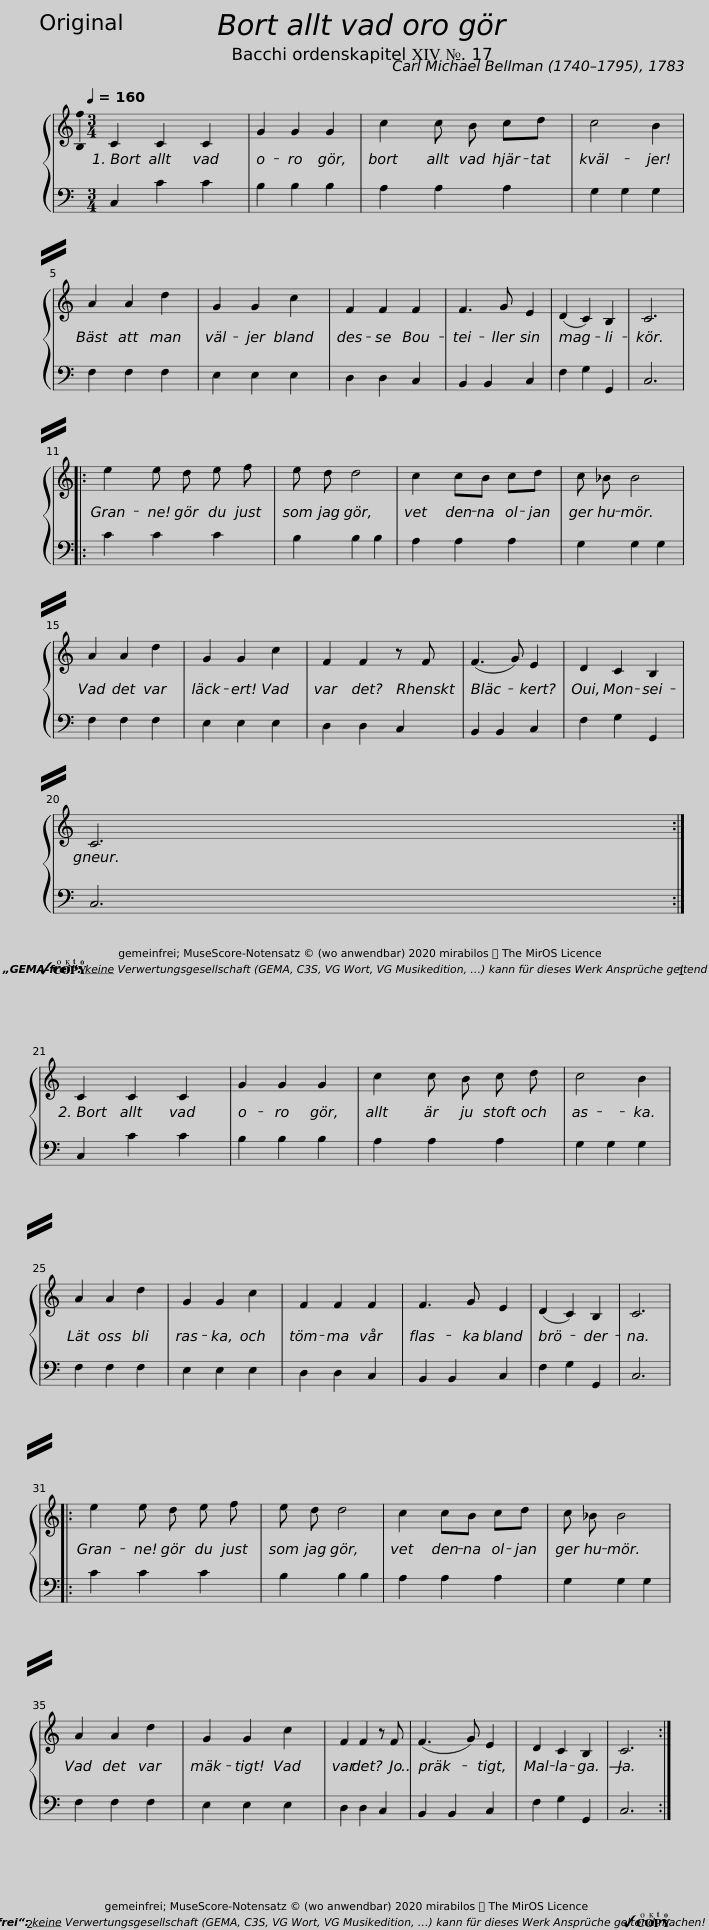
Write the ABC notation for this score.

X:1
%%score { 1 | 2 }
L:1/8
Q:1/4=160
M:3/4
I:linebreak $
K:C
V:1 treble
V:2 bass
V:1
 C2 C2 C2 | G2 G2 G2 | c2 c B cd | c4 B2 |$ A2 A2 d2 | %5
 G2 G2 c2 | F2 F2 F2 | F3 G E2 | (D2 C2) B,2 | C6 |:$ %10
 e2 e d e f | e d d4 | c2 cB cd | c _B B4 |$ A2 A2 d2 | %15
 G2 G2 c2 | F2 F2 z F | (F3 G) E2 | D2 C2 B,2 |$ C6 :|$ %20
 C2 C2 C2 | G2 G2 G2 | c2 c B c d | c4 B2 |$ A2 A2 d2 | %25
 G2 G2 c2 | F2 F2 F2 | F3 G E2 | (D2 C2) B,2 | C6 |:$ %30
 e2 e d e f | e d d4 | c2 cB cd | c _B B4 |$ A2 A2 d2 | %35
 G2 G2 c2 | F2 F2 z F | (F3 G) E2 | D2 C2 B,2 | C6 :| %40
V:2
 C,2 C2 C2 | B,2 B,2 B,2 | A,2 A,2 A,2 | G,2 G,2 G,2 |$ F,2 F,2 F,2 | %5
 E,2 E,2 E,2 | D,2 D,2 C,2 | B,,2 B,,2 C,2 | F,2 G,2 G,,2 | C,6 |:$ %10
 C2 C2 C2 | B,2 B,2 B,2 | A,2 A,2 A,2 | G,2 G,2 G,2 |$ F,2 F,2 F,2 | %15
 E,2 E,2 E,2 | D,2 D,2 C,2 | B,,2 B,,2 C,2 | F,2 G,2 G,,2 |$ C,6 :|$ %20
 C,2 C2 C2 | B,2 B,2 B,2 | A,2 A,2 A,2 | G,2 G,2 G,2 |$ F,2 F,2 F,2 | %25
 E,2 E,2 E,2 | D,2 D,2 C,2 | B,,2 B,,2 C,2 | F,2 G,2 G,,2 | C,6 |:$ %30
 C2 C2 C2 | B,2 B,2 B,2 | A,2 A,2 A,2 | G,2 G,2 G,2 |$ F,2 F,2 F,2 | %35
 E,2 E,2 E,2 | D,2 D,2 C,2 | B,,2 B,,2 C,2 | F,2 G,2 G,,2 | C,6 :| %40
